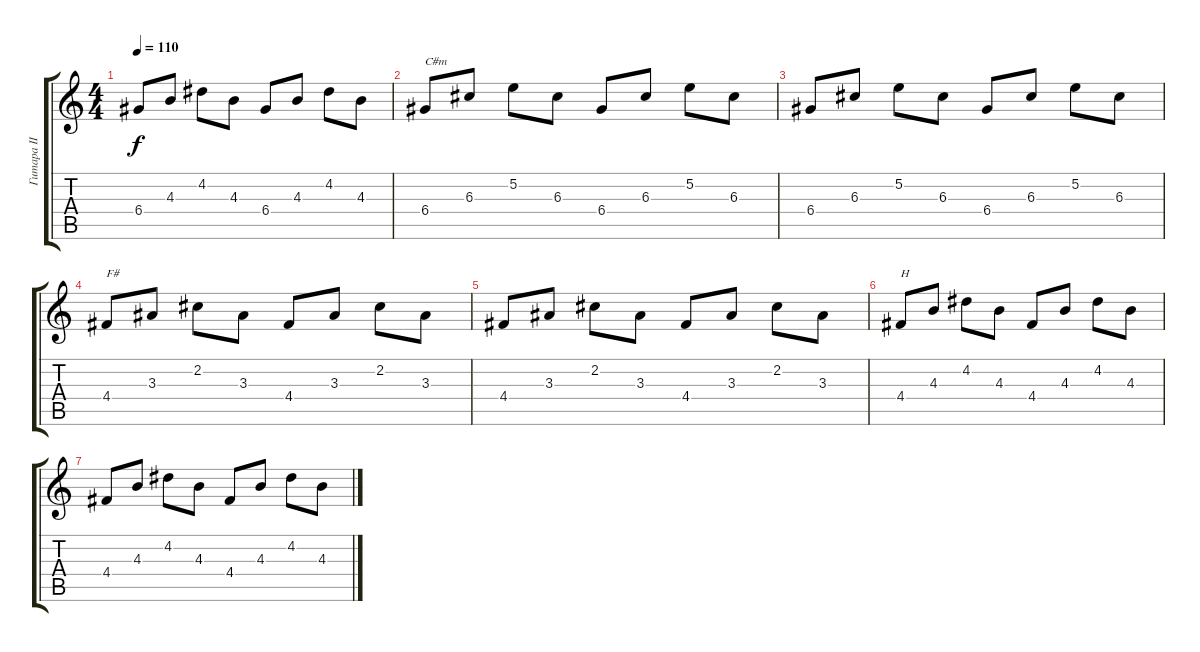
\track ("Гитара II" "Гитара II") {instrument acousticguitarnylon}
\staff {score tabs}
\tuning (E4 B3 G3 D3 A2 E2) {hide}
\ts (4 4)
\tempo 110
\clef g2
\ks c
6.4.8{dy f} 4.3.8 4.2.8 4.3.8 6.4.8 4.3.8 4.2.8 4.3.8 |
6.4.8{txt "C#m"} 6.3.8 5.2.8 6.3.8 6.4.8 6.3.8 5.2.8 6.3.8 |
6.4.8 6.3.8 5.2.8 6.3.8 6.4.8 6.3.8 5.2.8 6.3.8 |
4.4.8{txt "F#"} 3.3.8 2.2.8 3.3.8 4.4.8 3.3.8 2.2.8 3.3.8 |
4.4.8 3.3.8 2.2.8 3.3.8 4.4.8 3.3.8 2.2.8 3.3.8 |
4.4.8{txt "H"} 4.3.8 4.2.8 4.3.8 4.4.8 4.3.8 4.2.8 4.3.8 |
4.4.8 4.3.8 4.2.8 4.3.8 4.4.8 4.3.8 4.2.8 4.3.8
